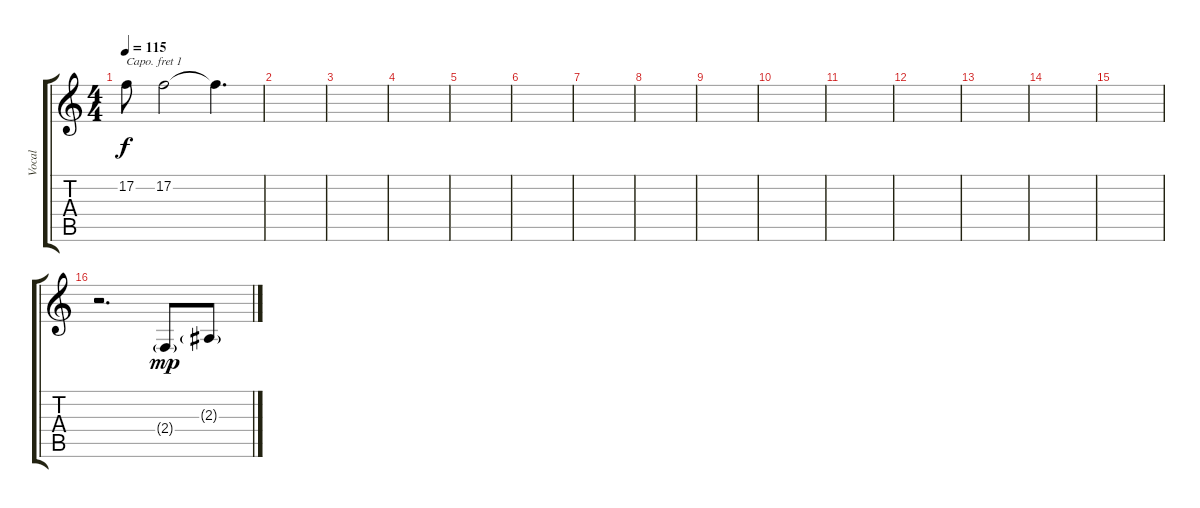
\track ("Vocal" "Vocal") {instrument tremolostrings}
\staff {score tabs}
\capo 1
\tuning (E4 B3 G3 D3 A2 E2) {hide}
\ts (4 4)
\tempo 115
\clef g2
\ks c
17.2.8{dy f} 17.2.2 17.2{t}.4{d} |
|
|
|
|
|
|
|
|
|
|
|
|
|
|
r.2{d} 2.4{g}.8{dy mp} 2.3{g}.8
